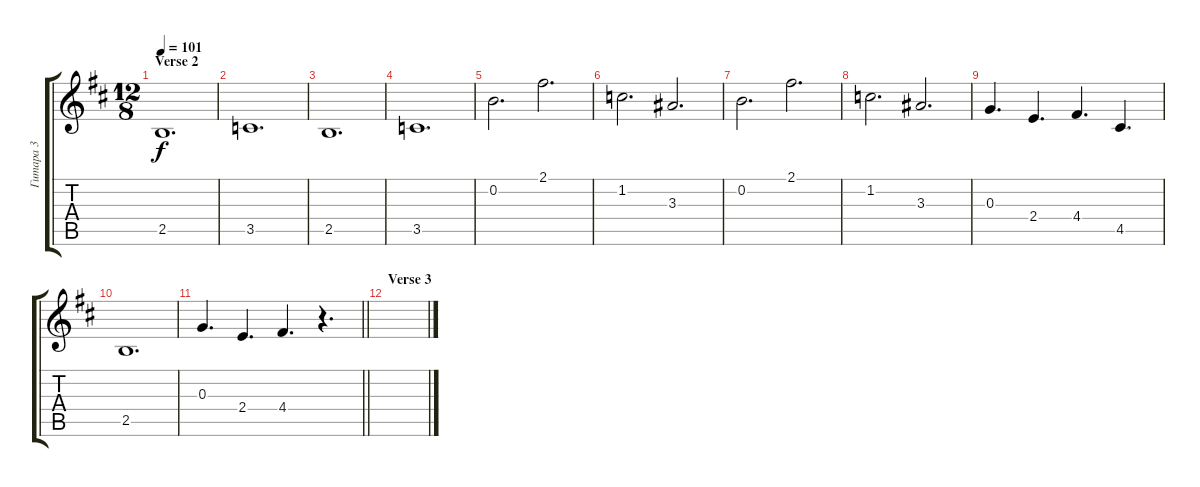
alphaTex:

\track ("Гитара 3" "Гитара 3") {instrument distortionguitar}
\staff {score tabs}
\tuning (E4 B3 G3 D3 A2 E2) {hide}
\ts (12 8)
\section ("" "Verse 2")
\tempo 101
\clef g2
\ks bminor
2.5.1{d dy f} |
3.5.1{d} |
2.5.1{d} |
3.5.1{d} |
0.2.2{d} 2.1.2{d} |
1.2.2{d} 3.3.2{d} |
0.2.2{d} 2.1.2{d} |
1.2.2{d} 3.3.2{d} |
0.3.4{d} 2.4.4{d} 4.4.4{d} 4.5.4{d} |
2.5.1{d} |
\barLineRight lightlight
0.3.4{d} 2.4.4{d} 4.4.4{d} r.4{d instrument distortionguitar} |
\section ("" "Verse 3")
